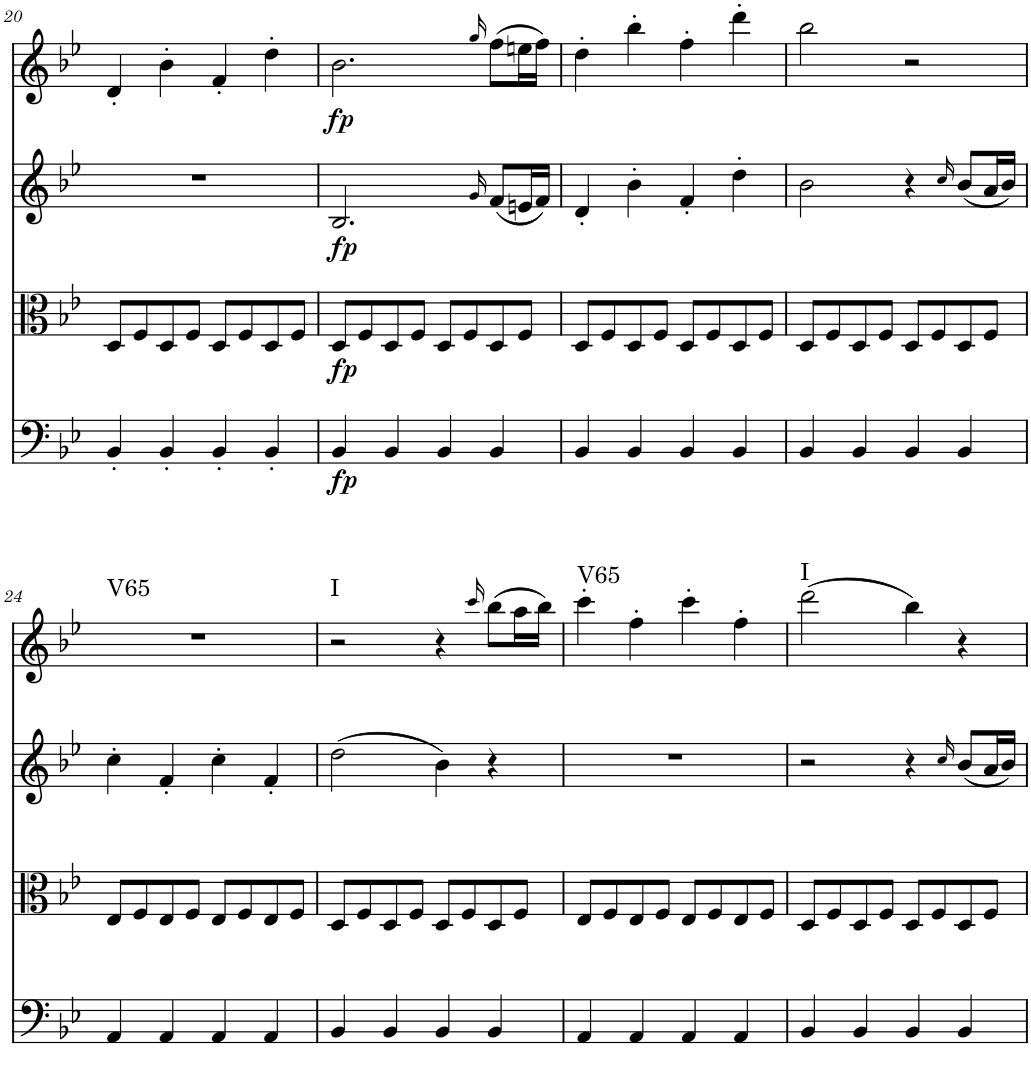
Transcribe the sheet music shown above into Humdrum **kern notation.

**kern	**dynam	**kern	**dynam	**kern	**dynam	**kern	**dynam	**harte
*part4	*part4	*part3	*part3	*part2	*part2	*part1	*part1	*part1
*staff4	*staff4	*staff3	*staff3	*staff2	*staff2	*staff1	*staff1	*
*I"Violoncello	*	*I"Viola	*	*I"Violin II	*	*I"Violin I	*	*
*I'Vc	*	*I'Vla	*	*I'Vln	*	*I'Vln	*	*
!!LO:PB:g=z
*clefF4	*	*clefC3	*	*clefG2	*	*clefG2	*	*
*k[b-e-]	*	*k[b-e-]	*	*k[b-e-]	*	*k[b-e-]	*	*
*B-:	*	*B-:	*	*B-:	*	*B-:	*	*
*M2/2	*	*M2/2	*	*M2/2	*	*M2/2	*	*
=20	=20	=20	=20	=20	=20	=20	=20	=20
4BB-'/	.	8D/L	.	1r	.	4d'/	.	.
.	.	8F/	.	.	.	.	.	.
4BB-'/	.	8D/	.	.	.	4b-'\	.	.
.	.	8F/J	.	.	.	.	.	.
4BB-'/	.	8D/L	.	.	.	4f'/	.	.
.	.	8F/	.	.	.	.	.	.
4BB-'/	.	8D/	.	.	.	4dd'\	.	.
.	.	8F/J	.	.	.	.	.	.
=21	=21	=21	=21	=21	=21	=21	=21	=21
!	!LO:DY:b	!	!LO:DY:b	!	!LO:DY:b	!	!LO:DY:b	!
4BB-/	fp	8D/L	fp	2.B-/	fp	2.b-\	fp	.
.	.	8F/	.	.	.	.	.	.
4BB-/	.	8D/	.	.	.	.	.	.
.	.	8F/J	.	.	.	.	.	.
4BB-/	.	8D/L	.	.	.	.	.	.
.	.	8F/	.	.	.	.	.	.
.	.	.	.	16qg/	.	16qgg/	.	.
4BB-/	.	8D/	.	(8f/L	.	(8ff\L	.	.
.	.	8F/J	.	16en/L	.	16een\L	.	.
.	.	.	.	16f/JJ)	.	16ff\JJ)	.	.
=22	=22	=22	=22	=22	=22	=22	=22	=22
4BB-/	.	8D/L	.	4d'/	.	4dd'\	.	.
.	.	8F/	.	.	.	.	.	.
4BB-/	.	8D/	.	4b-'\	.	4bb-'\	.	.
.	.	8F/J	.	.	.	.	.	.
4BB-/	.	8D/L	.	4f'/	.	4ff'\	.	.
.	.	8F/	.	.	.	.	.	.
4BB-/	.	8D/	.	4dd'\	.	4ddd'\	.	.
.	.	8F/J	.	.	.	.	.	.
=23	=23	=23	=23	=23	=23	=23	=23	=23
4BB-/	.	8D/L	.	2b-\	.	2bb-\	.	.
.	.	8F/	.	.	.	.	.	.
4BB-/	.	8D/	.	.	.	.	.	.
.	.	8F/J	.	.	.	.	.	.
4BB-/	.	8D/L	.	4r	.	2r	.	.
.	.	8F/	.	.	.	.	.	.
.	.	.	.	16qcc/	.	.	.	.
4BB-/	.	8D/	.	(8b-/L	.	.	.	.
.	.	8F/J	.	16a/L	.	.	.	.
.	.	.	.	16b-/JJ)	.	.	.	.
!!LO:LB:g=z
=24	=24	=24	=24	=24	=24	=24	=24	=24
!	!	!	!	!	!	!	!	!LO:H:kt=V65
4AA/	.	8E-/L	.	4cc'\	.	1r	.	N
.	.	8F/	.	.	.	.	.	.
4AA/	.	8E-/	.	4f'/	.	.	.	.
.	.	8F/J	.	.	.	.	.	.
4AA/	.	8E-/L	.	4cc'\	.	.	.	.
.	.	8F/	.	.	.	.	.	.
4AA/	.	8E-/	.	4f'/	.	.	.	.
.	.	8F/J	.	.	.	.	.	.
=25	=25	=25	=25	=25	=25	=25	=25	=25
!	!	!	!	!	!	!	!	!LO:H:kt=I
4BB-/	.	8D/L	.	(2dd\	.	2r	.	N
.	.	8F/	.	.	.	.	.	.
4BB-/	.	8D/	.	.	.	.	.	.
.	.	8F/J	.	.	.	.	.	.
4BB-/	.	8D/L	.	4b-\)	.	4r	.	.
.	.	8F/	.	.	.	.	.	.
.	.	.	.	.	.	16qccc/	.	.
4BB-/	.	8D/	.	4r	.	(8bb-\L	.	.
.	.	8F/J	.	.	.	16aa\L	.	.
.	.	.	.	.	.	16bb-\JJ)	.	.
=26	=26	=26	=26	=26	=26	=26	=26	=26
!	!	!	!	!	!	!	!	!LO:H:kt=V65
4AA/	.	8E-/L	.	1r	.	4ccc'\	.	N
.	.	8F/	.	.	.	.	.	.
4AA/	.	8E-/	.	.	.	4ff'\	.	.
.	.	8F/J	.	.	.	.	.	.
4AA/	.	8E-/L	.	.	.	4ccc'\	.	.
.	.	8F/	.	.	.	.	.	.
4AA/	.	8E-/	.	.	.	4ff'\	.	.
.	.	8F/J	.	.	.	.	.	.
=27	=27	=27	=27	=27	=27	=27	=27	=27
!	!	!	!	!	!	!	!	!LO:H:kt=I
4BB-/	.	8D/L	.	2r	.	(2ddd\	.	N
.	.	8F/	.	.	.	.	.	.
4BB-/	.	8D/	.	.	.	.	.	.
.	.	8F/J	.	.	.	.	.	.
4BB-/	.	8D/L	.	4r	.	4bb-\)	.	.
.	.	8F/	.	.	.	.	.	.
.	.	.	.	16qcc/	.	.	.	.
4BB-/	.	8D/	.	(8b-/L	.	4r	.	.
.	.	8F/J	.	16a/L	.	.	.	.
.	.	.	.	16b-/JJ)	.	.	.	.
=	=	=	=	=	=	=	=	=
*-	*-	*-	*-	*-	*-	*-	*-	*-
